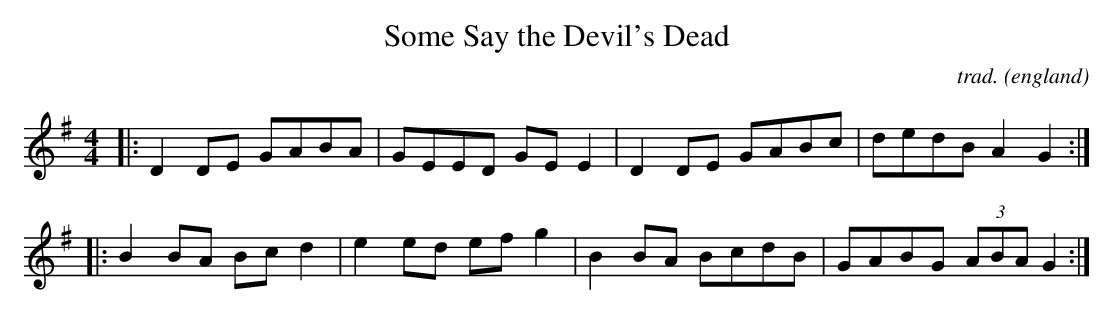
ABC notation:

X:1
T:Some Say the Devil's Dead
O:england
C:trad.
M:4/4
K:G
|:D2DE GABA | GEED GEE2 | D2DE GABc | dedB A2G2 :|
|:B2BA Bcd2 | e2ed efg2 | B2BA BcdB |GABG (3ABA G2 :|
